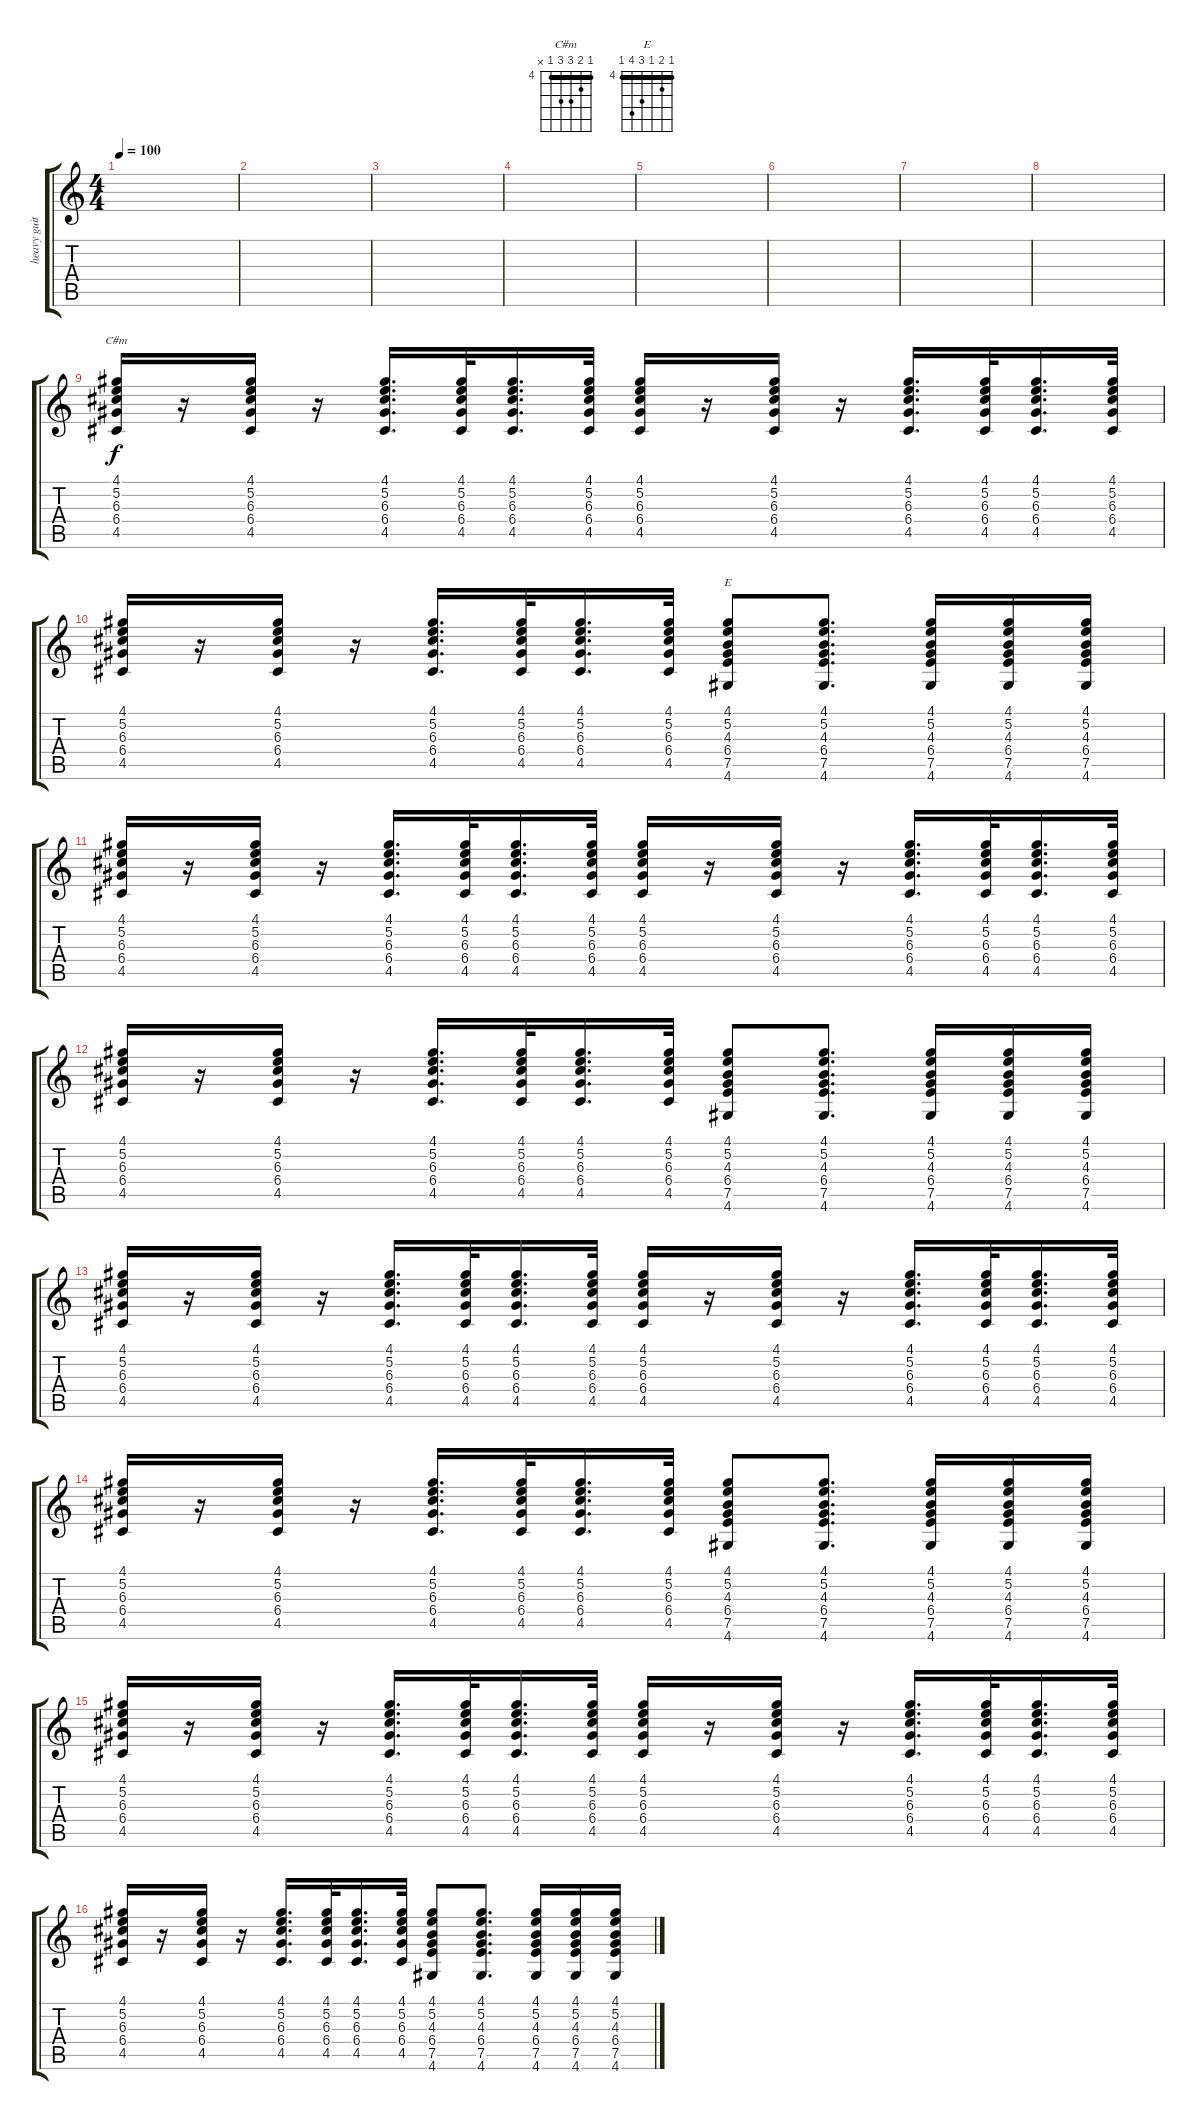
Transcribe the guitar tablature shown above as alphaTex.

\track ("heavy guitar" "heavy guit") {instrument overdrivenguitar}
\staff {score tabs}
\tuning (E4 B3 G3 D3 A2 E2) {hide}
\chord ("C#m" 4 5 6 6 4 x) {firstfret 4 barre 4}
\chord ("E" 4 5 4 6 7 4) {firstfret 4 barre 4}
\ts (4 4)
\tempo 100
\clef g2
\ks c
|
|
|
|
|
|
|
|
(4.1 5.2 6.3 6.4 4.5).16{ch "C#m"} r.16 (4.1 5.2 6.3 6.4 4.5).16 r.16 (4.1 5.2 6.3 6.4 4.5).16{d} (4.1 5.2 6.3 6.4 4.5).32 (4.1 5.2 6.3 6.4 4.5).16{d} (4.1 5.2 6.3 6.4 4.5).32 (4.1 5.2 6.3 6.4 4.5).16 r.16 (4.1 5.2 6.3 6.4 4.5).16 r.16 (4.1 5.2 6.3 6.4 4.5).16{d} (4.1 5.2 6.3 6.4 4.5).32 (4.1 5.2 6.3 6.4 4.5).16{d} (4.1 5.2 6.3 6.4 4.5).32 |
(4.1 5.2 6.3 6.4 4.5).16 r.16 (4.1 5.2 6.3 6.4 4.5).16 r.16 (4.1 5.2 6.3 6.4 4.5).16{d} (4.1 5.2 6.3 6.4 4.5).32 (4.1 5.2 6.3 6.4 4.5).16{d} (4.1 5.2 6.3 6.4 4.5).32 (4.1 5.2 4.3 6.4 7.5 4.6).8{ch "E"} (4.1 5.2 4.3 6.4 7.5 4.6).8{d} (4.1 5.2 4.3 6.4 7.5 4.6).16 (4.1 5.2 4.3 6.4 7.5 4.6).16 (4.1 5.2 4.3 6.4 7.5 4.6).16 |
(4.1 5.2 6.3 6.4 4.5).16 r.16 (4.1 5.2 6.3 6.4 4.5).16 r.16 (4.1 5.2 6.3 6.4 4.5).16{d} (4.1 5.2 6.3 6.4 4.5).32 (4.1 5.2 6.3 6.4 4.5).16{d} (4.1 5.2 6.3 6.4 4.5).32 (4.1 5.2 6.3 6.4 4.5).16 r.16 (4.1 5.2 6.3 6.4 4.5).16 r.16 (4.1 5.2 6.3 6.4 4.5).16{d} (4.1 5.2 6.3 6.4 4.5).32 (4.1 5.2 6.3 6.4 4.5).16{d} (4.1 5.2 6.3 6.4 4.5).32 |
(4.1 5.2 6.3 6.4 4.5).16 r.16 (4.1 5.2 6.3 6.4 4.5).16 r.16 (4.1 5.2 6.3 6.4 4.5).16{d} (4.1 5.2 6.3 6.4 4.5).32 (4.1 5.2 6.3 6.4 4.5).16{d} (4.1 5.2 6.3 6.4 4.5).32 (4.1 5.2 4.3 6.4 7.5 4.6).8 (4.1 5.2 4.3 6.4 7.5 4.6).8{d} (4.1 5.2 4.3 6.4 7.5 4.6).16 (4.1 5.2 4.3 6.4 7.5 4.6).16 (4.1 5.2 4.3 6.4 7.5 4.6).16 |
(4.1 5.2 6.3 6.4 4.5).16 r.16 (4.1 5.2 6.3 6.4 4.5).16 r.16 (4.1 5.2 6.3 6.4 4.5).16{d} (4.1 5.2 6.3 6.4 4.5).32 (4.1 5.2 6.3 6.4 4.5).16{d} (4.1 5.2 6.3 6.4 4.5).32 (4.1 5.2 6.3 6.4 4.5).16 r.16 (4.1 5.2 6.3 6.4 4.5).16 r.16 (4.1 5.2 6.3 6.4 4.5).16{d} (4.1 5.2 6.3 6.4 4.5).32 (4.1 5.2 6.3 6.4 4.5).16{d} (4.1 5.2 6.3 6.4 4.5).32 |
(4.1 5.2 6.3 6.4 4.5).16 r.16 (4.1 5.2 6.3 6.4 4.5).16 r.16 (4.1 5.2 6.3 6.4 4.5).16{d} (4.1 5.2 6.3 6.4 4.5).32 (4.1 5.2 6.3 6.4 4.5).16{d} (4.1 5.2 6.3 6.4 4.5).32 (4.1 5.2 4.3 6.4 7.5 4.6).8 (4.1 5.2 4.3 6.4 7.5 4.6).8{d} (4.1 5.2 4.3 6.4 7.5 4.6).16 (4.1 5.2 4.3 6.4 7.5 4.6).16 (4.1 5.2 4.3 6.4 7.5 4.6).16 |
(4.1 5.2 6.3 6.4 4.5).16 r.16 (4.1 5.2 6.3 6.4 4.5).16 r.16 (4.1 5.2 6.3 6.4 4.5).16{d} (4.1 5.2 6.3 6.4 4.5).32 (4.1 5.2 6.3 6.4 4.5).16{d} (4.1 5.2 6.3 6.4 4.5).32 (4.1 5.2 6.3 6.4 4.5).16 r.16 (4.1 5.2 6.3 6.4 4.5).16 r.16 (4.1 5.2 6.3 6.4 4.5).16{d} (4.1 5.2 6.3 6.4 4.5).32 (4.1 5.2 6.3 6.4 4.5).16{d} (4.1 5.2 6.3 6.4 4.5).32 |
(4.1 5.2 6.3 6.4 4.5).16 r.16 (4.1 5.2 6.3 6.4 4.5).16 r.16 (4.1 5.2 6.3 6.4 4.5).16{d} (4.1 5.2 6.3 6.4 4.5).32 (4.1 5.2 6.3 6.4 4.5).16{d} (4.1 5.2 6.3 6.4 4.5).32 (4.1 5.2 4.3 6.4 7.5 4.6).8 (4.1 5.2 4.3 6.4 7.5 4.6).8{d} (4.1 5.2 4.3 6.4 7.5 4.6).16 (4.1 5.2 4.3 6.4 7.5 4.6).16 (4.1 5.2 4.3 6.4 7.5 4.6).16
